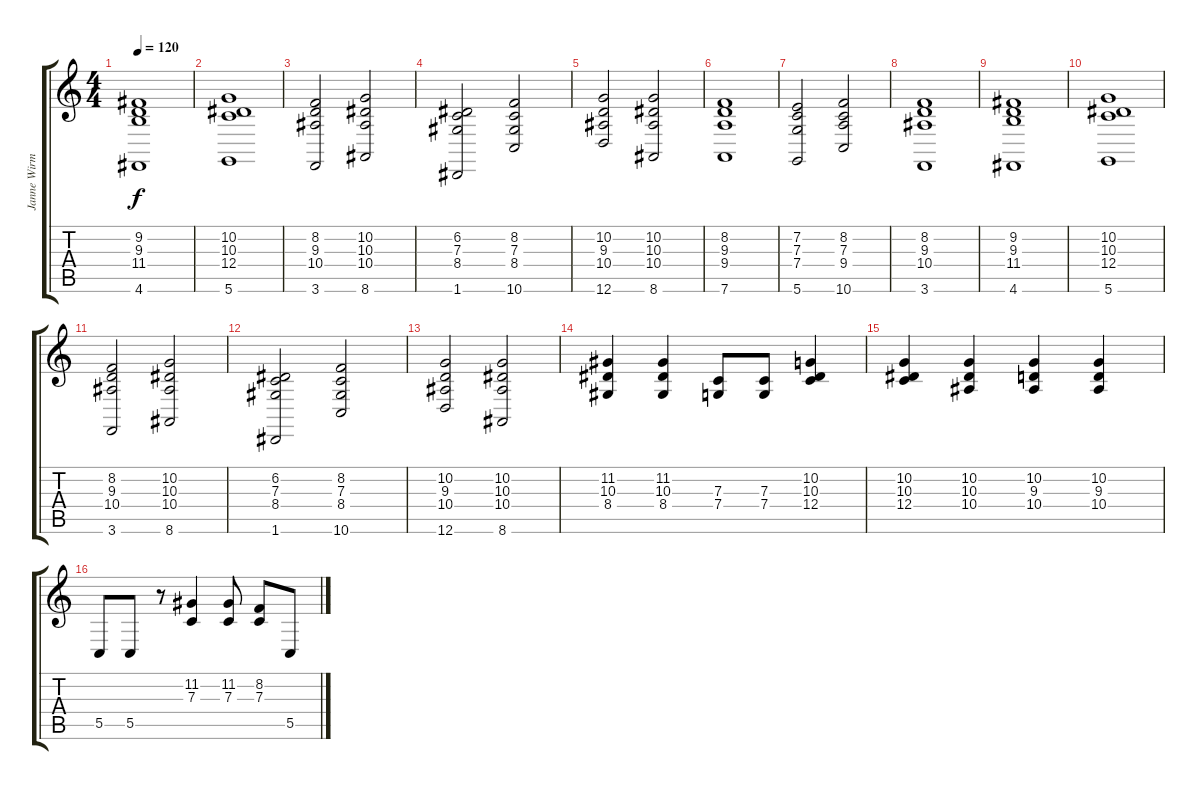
\track ("Janne Wirman 2" "Janne Wirm") {instrument choiraahs}
\staff {score tabs}
\tuning (D4 A3 F3 C3 G2 D2) {hide}
\ts (4 4)
\tempo 120
\clef g2
\ks c
(9.2 9.3 11.4 4.6).1{dy f} |
(10.2 10.3 12.4 5.6).1 |
(8.2 9.3 10.4 3.6).2 (10.2 10.3 10.4 8.6).2 |
(6.2 7.3 8.4 1.6).2 (8.2 7.3 8.4 10.6).2 |
(10.2 9.3 10.4 12.6).2 (10.2 10.3 10.4 8.6).2 |
(8.2 9.3 9.4 7.6).1 |
(7.2 7.3 7.4 5.6).2 (8.2 7.3 9.4 10.6).2 |
(8.2 9.3 10.4 3.6).1 |
(9.2 9.3 11.4 4.6).1 |
(10.2 10.3 12.4 5.6).1 |
(8.2 9.3 10.4 3.6).2 (10.2 10.3 10.4 8.6).2 |
(6.2 7.3 8.4 1.6).2 (8.2 7.3 8.4 10.6).2 |
(10.2 9.3 10.4 12.6).2 (10.2 10.3 10.4 8.6).2 |
(11.2 10.3 8.4).4 (11.2 10.3 8.4).4 (7.3 7.4).8 (7.3 7.4).8 (10.2 10.3 12.4).4 |
(10.2 10.3 12.4).4 (10.2 10.3 10.4).4 (10.2 9.3 10.4).4 (10.2 9.3 10.4).4 |
5.5.8 5.5.8 r.8 (11.2 7.3).4 (11.2 7.3).8 (8.2 7.3).8 5.5.8
